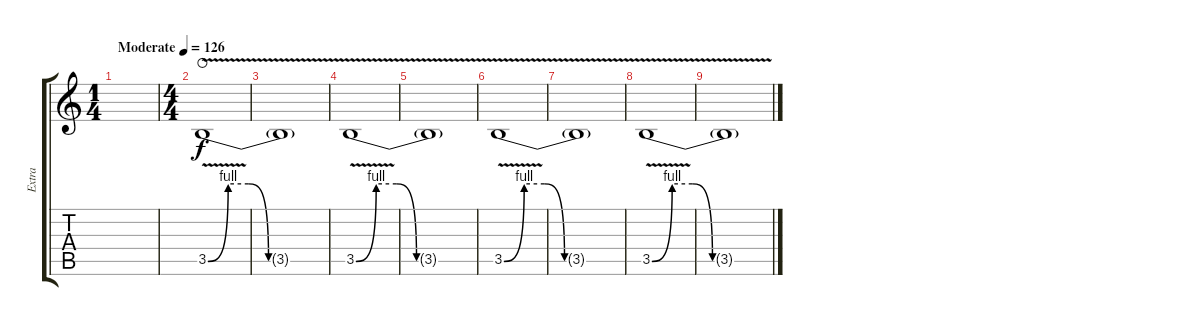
\track ("Extra" "Extra") {instrument overdrivenguitar}
\staff {score tabs}
\tuning (Eb4 Bb3 Gb3 Db3 Ab2 Db2) {hide}
\ts (1 4)
\tempo (126 "Moderate")
\clef g2
\ks c
|
\ts (4 4)
3.5{be (custom 0 0 10 4 20 4 30 0 60 0) v}.1{waho} |
3.5{t}.1 |
3.5{be (custom 0 0 10 4 20 4 30 0 60 0) v}.1 |
3.5{t}.1 |
3.5{be (custom 0 0 10 4 20 4 30 0 60 0) v}.1 |
3.5{t}.1 |
3.5{be (custom 0 0 10 4 20 4 30 0 60 0) v}.1 |
3.5{t}.1
